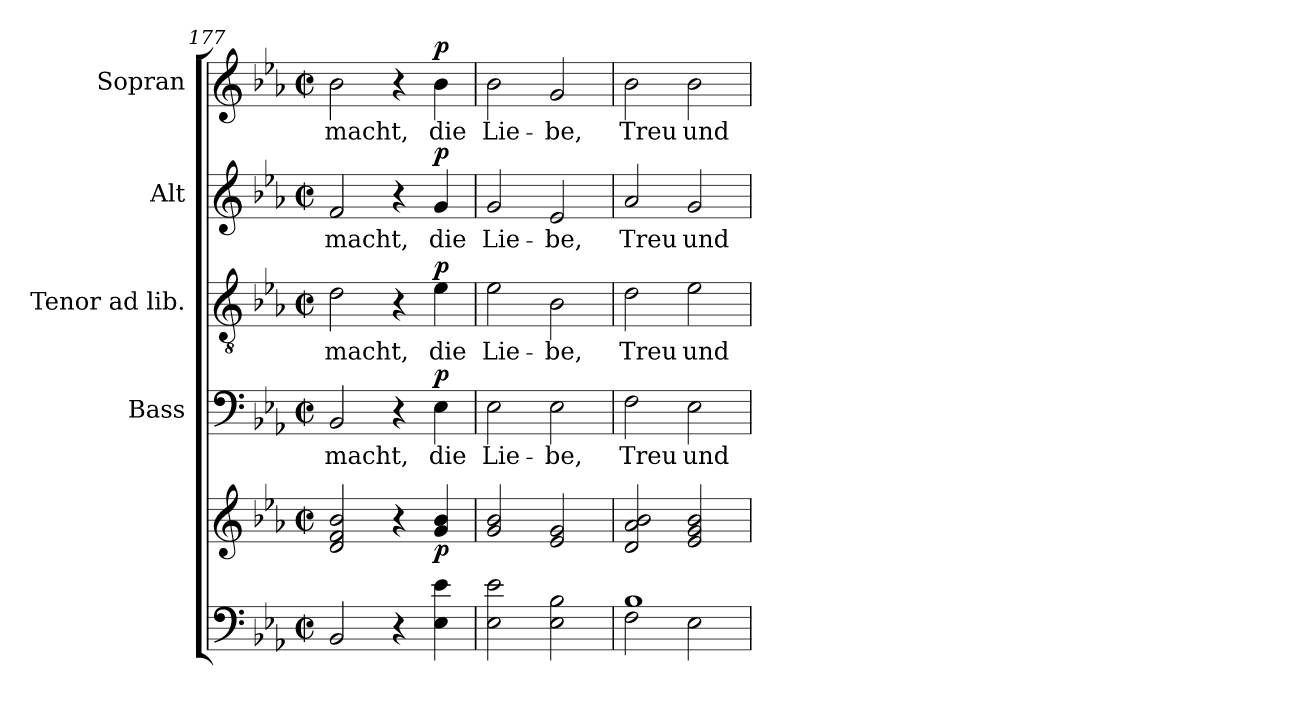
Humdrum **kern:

**kern	**kern	**dynam	**kern	**text	**dynam	**kern	**text	**dynam	**kern	**text	**dynam	**kern	**text	**dynam
*part5	*part5	*part5	*part4	*part4	*part4	*part3	*part3	*part3	*part2	*part2	*part2	*part1	*part1	*part1
*staff6	*staff5	*staff5/6	*staff4	*staff4	*staff4	*staff3	*staff3	*staff3	*staff2	*staff2	*staff2	*staff1	*staff1	*staff1
*	*	*	*I"Bass	*	*	*I"Tenor ad lib.	*	*	*I"Alt	*	*	*I"Sopran	*	*
*	*	*	*I'B.	*	*	*I'T.	*	*	*I'A.	*	*	*I'S.	*	*
*clefF4	*clefG2	*	*clefF4	*	*	*clefGv2	*	*	*clefG2	*	*	*clefG2	*	*
*k[b-e-a-]	*k[b-e-a-]	*	*k[b-e-a-]	*	*	*k[b-e-a-]	*	*	*k[b-e-a-]	*	*	*k[b-e-a-]	*	*
*E-:	*E-:	*	*E-:	*	*	*E-:	*	*	*E-:	*	*	*E-:	*	*
*M2/2	*M2/2	*	*M2/2	*	*	*M2/2	*	*	*M2/2	*	*	*M2/2	*	*
*met(c|)	*met(c|)	*	*met(c|)	*	*	*met(c|)	*	*	*met(c|)	*	*	*met(c|)	*	*
=177	=177	=177	=177	=177	=177	=177	=177	=177	=177	=177	=177	=177	=177	=177
!	!	!	!	!LO:LY:b	!	!	!LO:LY:b	!	!	!LO:LY:b	!	!	!LO:LY:b	!
2BB-/	2d/ 2f/ 2b-/	.	2BB-/	macht,	.	2d\	macht,	.	2f/	macht,	.	2b-\	macht,	.
4r	4r	.	4r	.	.	4r	.	.	4r	.	.	4r	.	.
!	!	!LO:DY:b	!	!LO:LY:b	!LO:DY:a	!	!LO:LY:b	!LO:DY:a	!	!LO:LY:b	!LO:DY:a	!	!LO:LY:b	!LO:DY:a
4E-\ 4e-\	4g/ 4b-/	p	4E-\	die	p	4e-\	die	p	4g/	die	p	4b-\	die	p
=178	=178	=178	=178	=178	=178	=178	=178	=178	=178	=178	=178	=178	=178	=178
!	!	!	!	!LO:LY:b	!	!	!LO:LY:b	!	!	!LO:LY:b	!	!	!LO:LY:b	!
2E-\ 2e-\	2g/ 2b-/	.	2E-\	Lie-	.	2e-\	Lie-	.	2g/	Lie-	.	2b-\	Lie-	.
!	!	!	!	!LO:LY:b	!	!	!LO:LY:b	!	!	!LO:LY:b	!	!	!LO:LY:b	!
2E-\ 2B-\	2e-/ 2g/	.	2E-\	-be,	.	2B-\	-be,	.	2e-/	-be,	.	2g/	-be,	.
=179	=179	=179	=179	=179	=179	=179	=179	=179	=179	=179	=179	=179	=179	=179
*^	*	*	*	*	*	*	*	*	*	*	*	*	*	*
!	!	!	!	!	!LO:LY:b	!	!	!LO:LY:b	!	!	!LO:LY:b	!	!	!LO:LY:b	!
1B-	2F\	2d/ 2a-/ 2b-/	.	2F\	Treu	.	2d\	Treu	.	2a-/	Treu	.	2b-\	Treu	.
!	!	!	!	!	!LO:LY:b	!	!	!LO:LY:b	!	!	!LO:LY:b	!	!	!LO:LY:b	!
.	2E-\	2e-/ 2g/ 2b-/	.	2E-\	und	.	2e-\	und	.	2g/	und	.	2b-\	und	.
*v	*v	*	*	*	*	*	*	*	*	*	*	*	*	*	*
=	=	=	=	=	=	=	=	=	=	=	=	=	=	=
*-	*-	*-	*-	*-	*-	*-	*-	*-	*-	*-	*-	*-	*-	*-
